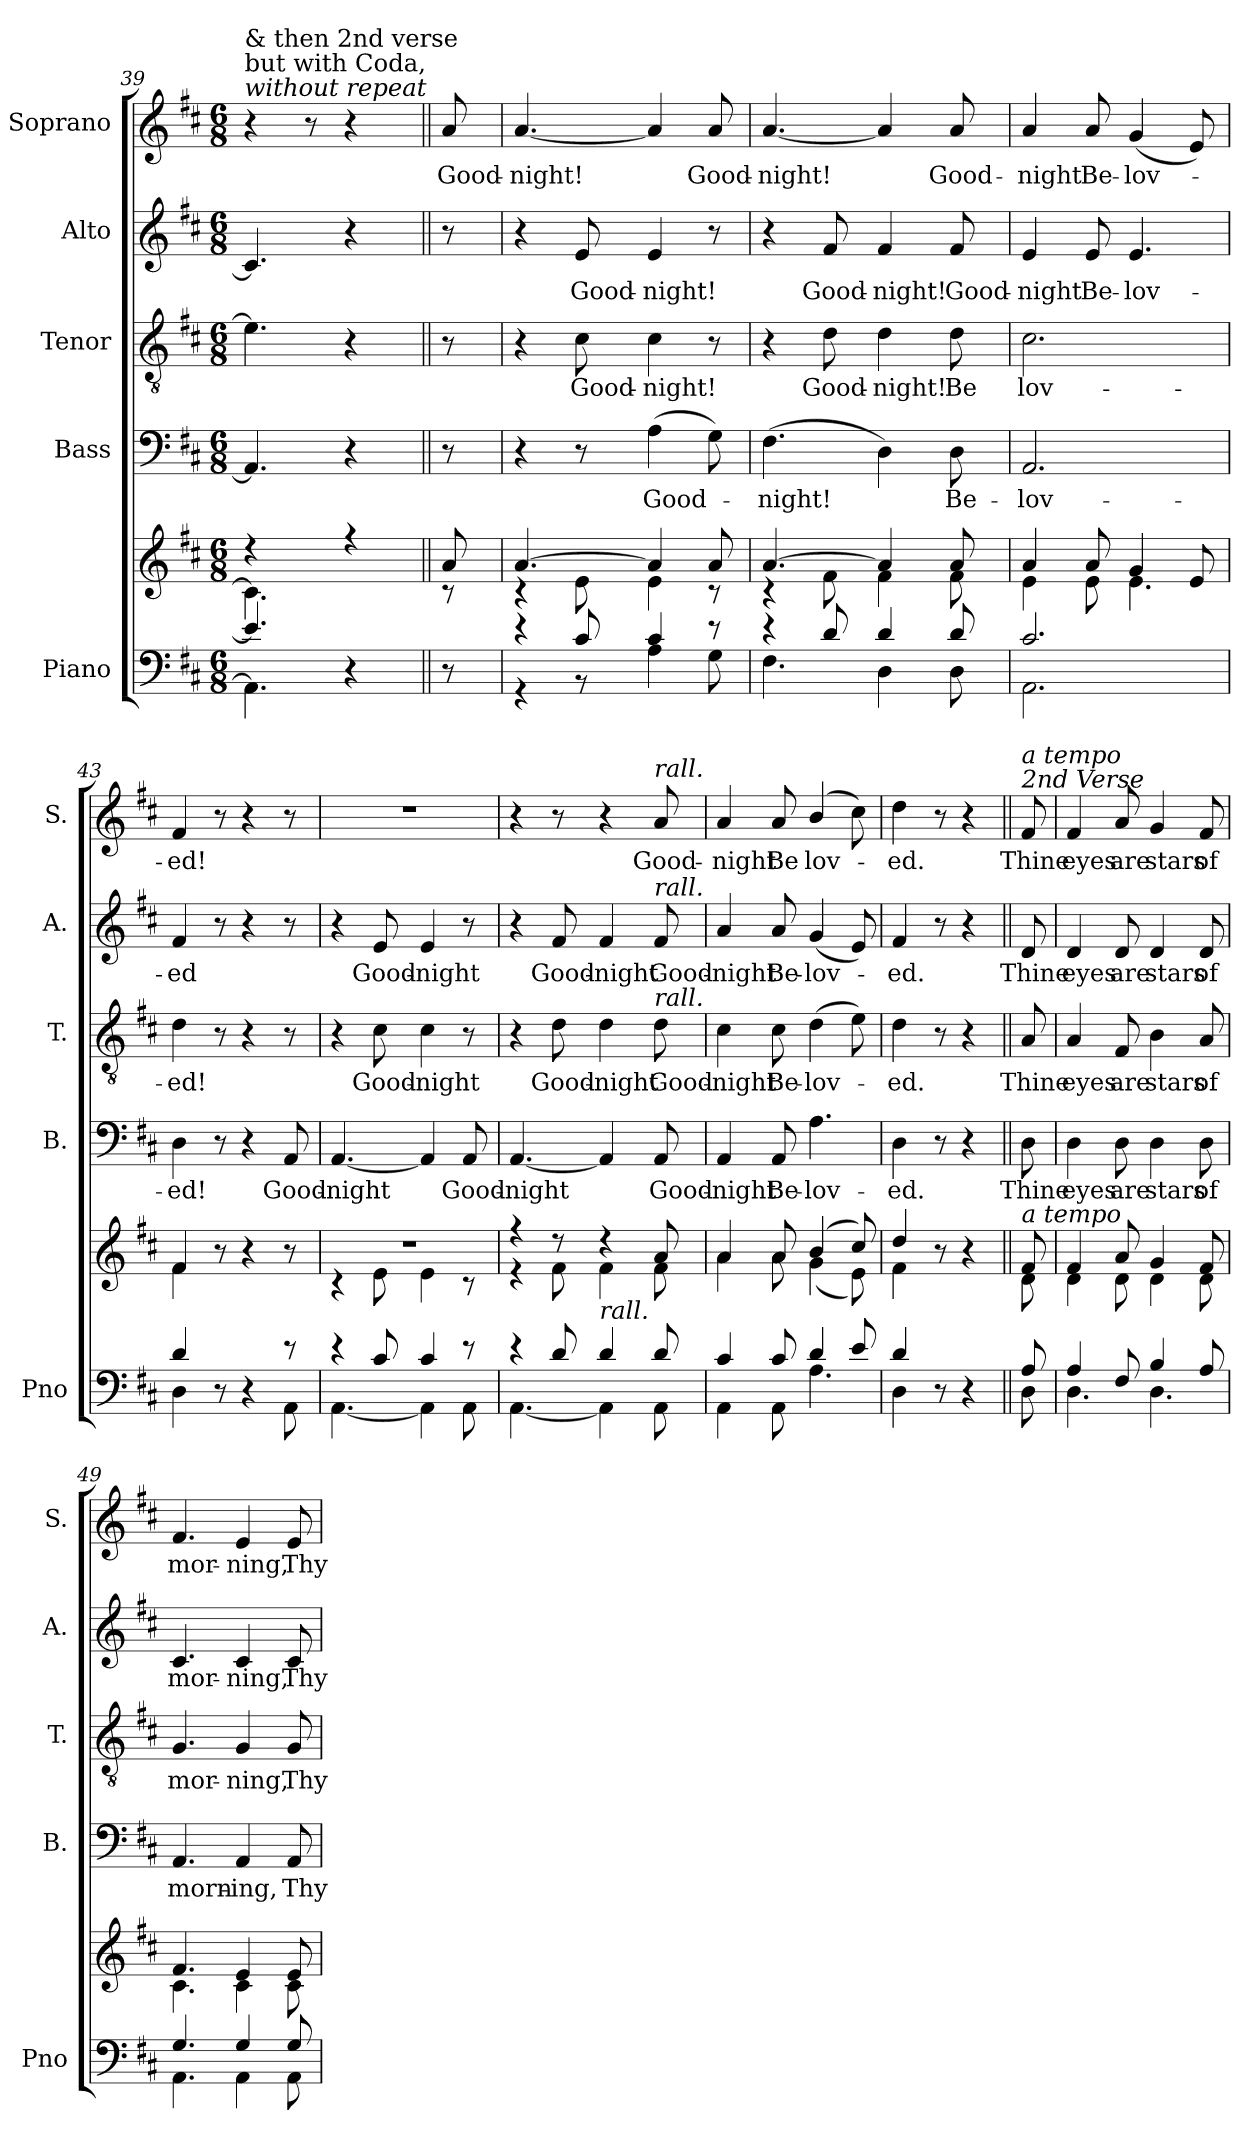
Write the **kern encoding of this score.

**kern	**kern	**kern	**text	**kern	**text	**kern	**text	**kern	**text
*part5	*part5	*part4	*part4	*part3	*part3	*part2	*part2	*part1	*part1
*staff6	*staff5	*staff4	*staff4	*staff3	*staff3	*staff2	*staff2	*staff1	*staff1
*I"Piano	*	*I"Bass	*	*I"Tenor	*	*I"Alto	*	*I"Soprano	*
*I'Pno	*	*I'B.	*	*I'T.	*	*I'A.	*	*I'S.	*
*clefF4	*clefG2	*clefF4	*	*clefGv2	*	*clefG2	*	*clefG2	*
*k[f#c#]	*k[f#c#]	*k[f#c#]	*	*k[f#c#]	*	*k[f#c#]	*	*k[f#c#]	*
*M6/8	*M6/8	*M6/8	*	*M6/8	*	*M6/8	*	*M6/8	*
=39	=39	=39	=39	=39	=39	=39	=39	=39	=39
*^	*^	*	*	*	*	*	*	*	*
!	!	!	!	!	!	!	!	!	!	!LO:TX:a:i:t=without repeat	!
!	!	!	!	!	!	!	!	!	!	!LO:TX:a:t=but with Coda,	!
!	!	!	!	!	!	!	!	!	!	!LO:TX:a:t=& then 2nd verse	!
4.e/]	4.AA\]	4r	4.c#\]	4.AA/]	.	4.e\]	.	4.c#/]	.	4r	.
.	.	4ryy	.	.	.	.	.	.	.	8r	.
4r	4ryy	.	4rff	4r	.	4r	.	4r	.	4r	.
.	.	8ryy	.	.	.	.	.	.	.	.	.
*v	*v	*	*	*	*	*	*	*	*	*	*
!!LO:PB:g=z
=39X1||	=39X1||	=39X1||	=39X1||	=39X1||	=39X1||	=39X1||	=39X1||	=39X1||	=39X1||	=39X1||
!	!	!	!	!	!	!	!	!	!	!LO:LY:b
8r	8a/	8r	8r	.	8r	.	8r	.	8a/	Good-
=40	=40	=40	=40	=40	=40	=40	=40	=40	=40	=40
*^	*	*	*	*	*	*	*	*	*	*
!	!	!	!	!	!	!	!	!	!	!	!LO:LY:b
4r	4r	[4.a/	4r	4r	.	4r	.	4r	.	[4.a/	-night!
!	!	!	!	!	!	!	!LO:LY:b	!	!LO:LY:b	!	!
8c#/	8r	.	8e\	8r	.	8c#\	Good-	8e/	Good-	.	.
!	!	!	!	!	!LO:LY:b	!	!LO:LY:b	!	!LO:LY:b	!	!
4c#/	4A\	4a/]	4e\	(>4A\	Good-	4c#\	-night!	4e/	-night!	4a/]	.
!	!	!	!	!	!	!	!	!	!	!	!LO:LY:b
8r	8G\	8a/	8r	8G\)	.	8r	.	8r	.	8a/	Good-
=41	=41	=41	=41	=41	=41	=41	=41	=41	=41	=41	=41
!	!	!	!	!	!LO:LY:b	!	!	!	!	!	!LO:LY:b
4r	4.F#\	[4.a/	4r	(>4.F#\	-night!	4r	.	4r	.	[4.a/	-night!
!	!	!	!	!	!	!	!LO:LY:b	!	!LO:LY:b	!	!
8d/	.	.	8f#\	.	.	8d\	Good-	8f#/	Good-	.	.
!	!	!	!	!	!	!	!LO:LY:b	!	!LO:LY:b	!	!
4d/	4D\	4a/]	4f#\	4D\)	.	4d\	-night!	4f#/	-night!	4a/]	.
!	!	!	!	!	!LO:LY:b	!	!LO:LY:b	!	!LO:LY:b	!	!LO:LY:b
8d/	8D\	8a/	8f#\	8D\	Be-	8d\	Be	8f#/	Good-	8a/	Good-
=42	=42	=42	=42	=42	=42	=42	=42	=42	=42	=42	=42
!	!	!	!	!	!LO:LY:b	!	!LO:LY:b	!	!LO:LY:b	!	!LO:LY:b
2.c#/	2.AA\	4a/	4e\	2.AA/	-lov-	2.c#\	lov-	4e/	-night	4a/	-night
!	!	!	!	!	!	!	!	!	!LO:LY:b	!	!LO:LY:b
.	.	8a/	8e\	.	.	.	.	8e/	Be-	8a/	Be-
!	!	!	!	!	!	!	!	!	!LO:LY:b	!	!LO:LY:b
.	.	4g/	4.e\	.	.	.	.	4.e/	-lov-	(<4g/	-lov-
.	.	8e/	.	.	.	.	.	.	.	8e/)	.
=43	=43	=43	=43	=43	=43	=43	=43	=43	=43	=43	=43
!	!	!	!	!	!LO:LY:b	!	!LO:LY:b	!	!LO:LY:b	!	!LO:LY:b
4d/	4D\	4f#/	4f#\	4D\	-ed!	4d\	-ed!	4f#/	-ed	4f#/	-ed!
8r	8ryy	8r	8ryy	8r	.	8r	.	8r	.	8r	.
4r	4ryy	4r	4ryy	4r	.	4r	.	4r	.	4r	.
!	!	!	!	!	!LO:LY:b	!	!	!	!	!	!
8r	8AA\	8r	8ryy	8AA/	Good-	8r	.	8r	.	8r	.
!!LO:LB:g=z
=44	=44	=44	=44	=44	=44	=44	=44	=44	=44	=44	=44
!	!	!	!	!	!LO:LY:b	!	!	!	!	!	!
4r	[4.AA\	2.r	4r	[4.AA/	-night	4r	.	4r	.	2.r	.
!	!	!	!	!	!	!	!LO:LY:b	!	!LO:LY:b	!	!
8c#/	.	.	8e\	.	.	8c#\	Good-	8e/	Good-	.	.
!	!	!	!	!	!	!	!LO:LY:b	!	!LO:LY:b	!	!
4c#/	4AA\]	.	4e\	4AA/]	.	4c#\	-night	4e/	-night	.	.
!	!	!	!	!	!LO:LY:b	!	!	!	!	!	!
8r	8AA\	.	8r	8AA/	Good-	8r	.	8r	.	.	.
=45	=45	=45	=45	=45	=45	=45	=45	=45	=45	=45	=45
!	!	!	!	!	!LO:LY:b	!	!	!	!	!	!
4r	[4.AA\	4r	4r	[4.AA/	-night	4r	.	4r	.	4r	.
!	!	!	!	!	!	!	!LO:LY:b	!	!LO:LY:b	!	!
8d/	.	8r	8f#\	.	.	8d\	Good-	8f#/	Good-	8r	.
!	!	!LO:TX:b:i:t=rall.	!	!	!	!	!	!	!	!	!
!	!	!	!	!	!	!	!LO:LY:b	!	!LO:LY:b	!	!
4d/	4AA\]	4r	4f#\	4AA/]	.	4d\	-night	4f#/	-night	4r	.
!	!	!	!	!	!	!	!	!	!	!LO:TX:a:i:t=rall.	!
!	!	!	!	!	!	!	!	!LO:TX:a:i:t=rall.	!	!	!
!	!	!	!	!	!	!LO:TX:a:i:t=rall.	!	!	!	!	!
!	!	!	!	!	!LO:LY:b	!	!LO:LY:b	!	!LO:LY:b	!	!LO:LY:b
8d/	8AA\	8a/	8f#\	8AA/	Good-	8d\	Good-	8f#/	Good-	8a/	Good-
=46	=46	=46	=46	=46	=46	=46	=46	=46	=46	=46	=46
!	!	!	!	!	!LO:LY:b	!	!LO:LY:b	!	!LO:LY:b	!	!LO:LY:b
4c#/	4AA\	4a/	4a\	4AA/	-night	4c#\	-night	4a/	-night	4a/	-night
!	!	!	!	!	!LO:LY:b	!	!LO:LY:b	!	!LO:LY:b	!	!LO:LY:b
8c#/	8AA\	8a/	8a\	8AA/	Be-	8c#\	Be-	8a/	Be-	8a/	Be
!	!	!	!	!	!LO:LY:b	!	!LO:LY:b	!	!LO:LY:b	!	!LO:LY:b
4d/	4.A\	(>4b/	(<4g\	4.A\	-lov-	(>4d\	-lov-	(<4g/	-lov-	(>4b/	lov-
8e/	.	8cc#/)	8e\)	.	.	8e\)	.	8e/)	.	8cc#\)	.
=47	=47	=47	=47	=47	=47	=47	=47	=47	=47	=47	=47
!	!	!	!	!	!LO:LY:b	!	!LO:LY:b	!	!LO:LY:b	!	!LO:LY:b
4d/	4D\	4dd/	4f#\	4D\	-ed.	4d\	-ed.	4f#/	-ed.	4dd\	-ed.
8r	4.ryy	8r	4.ryy	8r	.	8r	.	8r	.	8r	.
4r	.	4r	.	4r	.	4r	.	4r	.	4r	.
!!LO:LB:g=z
=47X2||	=47X2||	=47X2||	=47X2||	=47X2||	=47X2||	=47X2||	=47X2||	=47X2||	=47X2||	=47X2||	=47X2||
!	!	!	!	!	!	!	!	!	!	!LO:TX:a:i:t=2nd Verse	!
!	!	!	!	!	!	!	!	!	!	!LO:TX:a:i:t=a tempo	!
!	!	!LO:TX:a:i:t=a tempo	!	!	!	!	!	!	!	!	!
!	!	!	!	!	!LO:LY:b	!	!LO:LY:b	!	!LO:LY:b	!	!LO:LY:b
8A/	8D\	8f#/	8d\	8D\	Thine	8A/	Thine	8d/	Thine	8f#/	Thine
=48	=48	=48	=48	=48	=48	=48	=48	=48	=48	=48	=48
!	!	!	!	!	!LO:LY:b	!	!LO:LY:b	!	!LO:LY:b	!	!LO:LY:b
4A/	4.D\	4f#/	4d\	4D\	eyes	4A/	eyes	4d/	eyes	4f#/	eyes
!	!	!	!	!	!LO:LY:b	!	!LO:LY:b	!	!LO:LY:b	!	!LO:LY:b
8F#/	.	8a/	8d\	8D\	are	8F#/	are	8d/	are	8a/	are
!	!	!	!	!	!LO:LY:b	!	!LO:LY:b	!	!LO:LY:b	!	!LO:LY:b
4B/	4.D\	4g/	4d\	4D\	stars	4B\	stars	4d/	stars	4g/	stars
!	!	!	!	!	!LO:LY:b	!	!LO:LY:b	!	!LO:LY:b	!	!LO:LY:b
8A/	.	8f#/	8d\	8D\	of	8A/	of	8d/	of	8f#/	of
=49	=49	=49	=49	=49	=49	=49	=49	=49	=49	=49	=49
!	!	!	!	!	!LO:LY:b	!	!LO:LY:b	!	!LO:LY:b	!	!LO:LY:b
4.G/	4.AA\	4.f#/	4.c#\	4.AA/	morn-	4.G/	mor-	4.c#/	mor-	4.f#/	mor-
!	!	!	!	!	!LO:LY:b	!	!LO:LY:b	!	!LO:LY:b	!	!LO:LY:b
4G/	4AA\	4e/	4c#\	4AA/	-ing,	4G/	-ning,	4c#/	-ning,	4e/	-ning,
!	!	!	!	!	!LO:LY:b	!	!LO:LY:b	!	!LO:LY:b	!	!LO:LY:b
8G/	8AA\	8e/	8c#\	8AA/	Thy	8G/	Thy	8c#/	Thy	8e/	Thy
*v	*v	*	*	*	*	*	*	*	*	*	*
*	*v	*v	*	*	*	*	*	*	*	*
=	=	=	=	=	=	=	=	=	=
*-	*-	*-	*-	*-	*-	*-	*-	*-	*-
